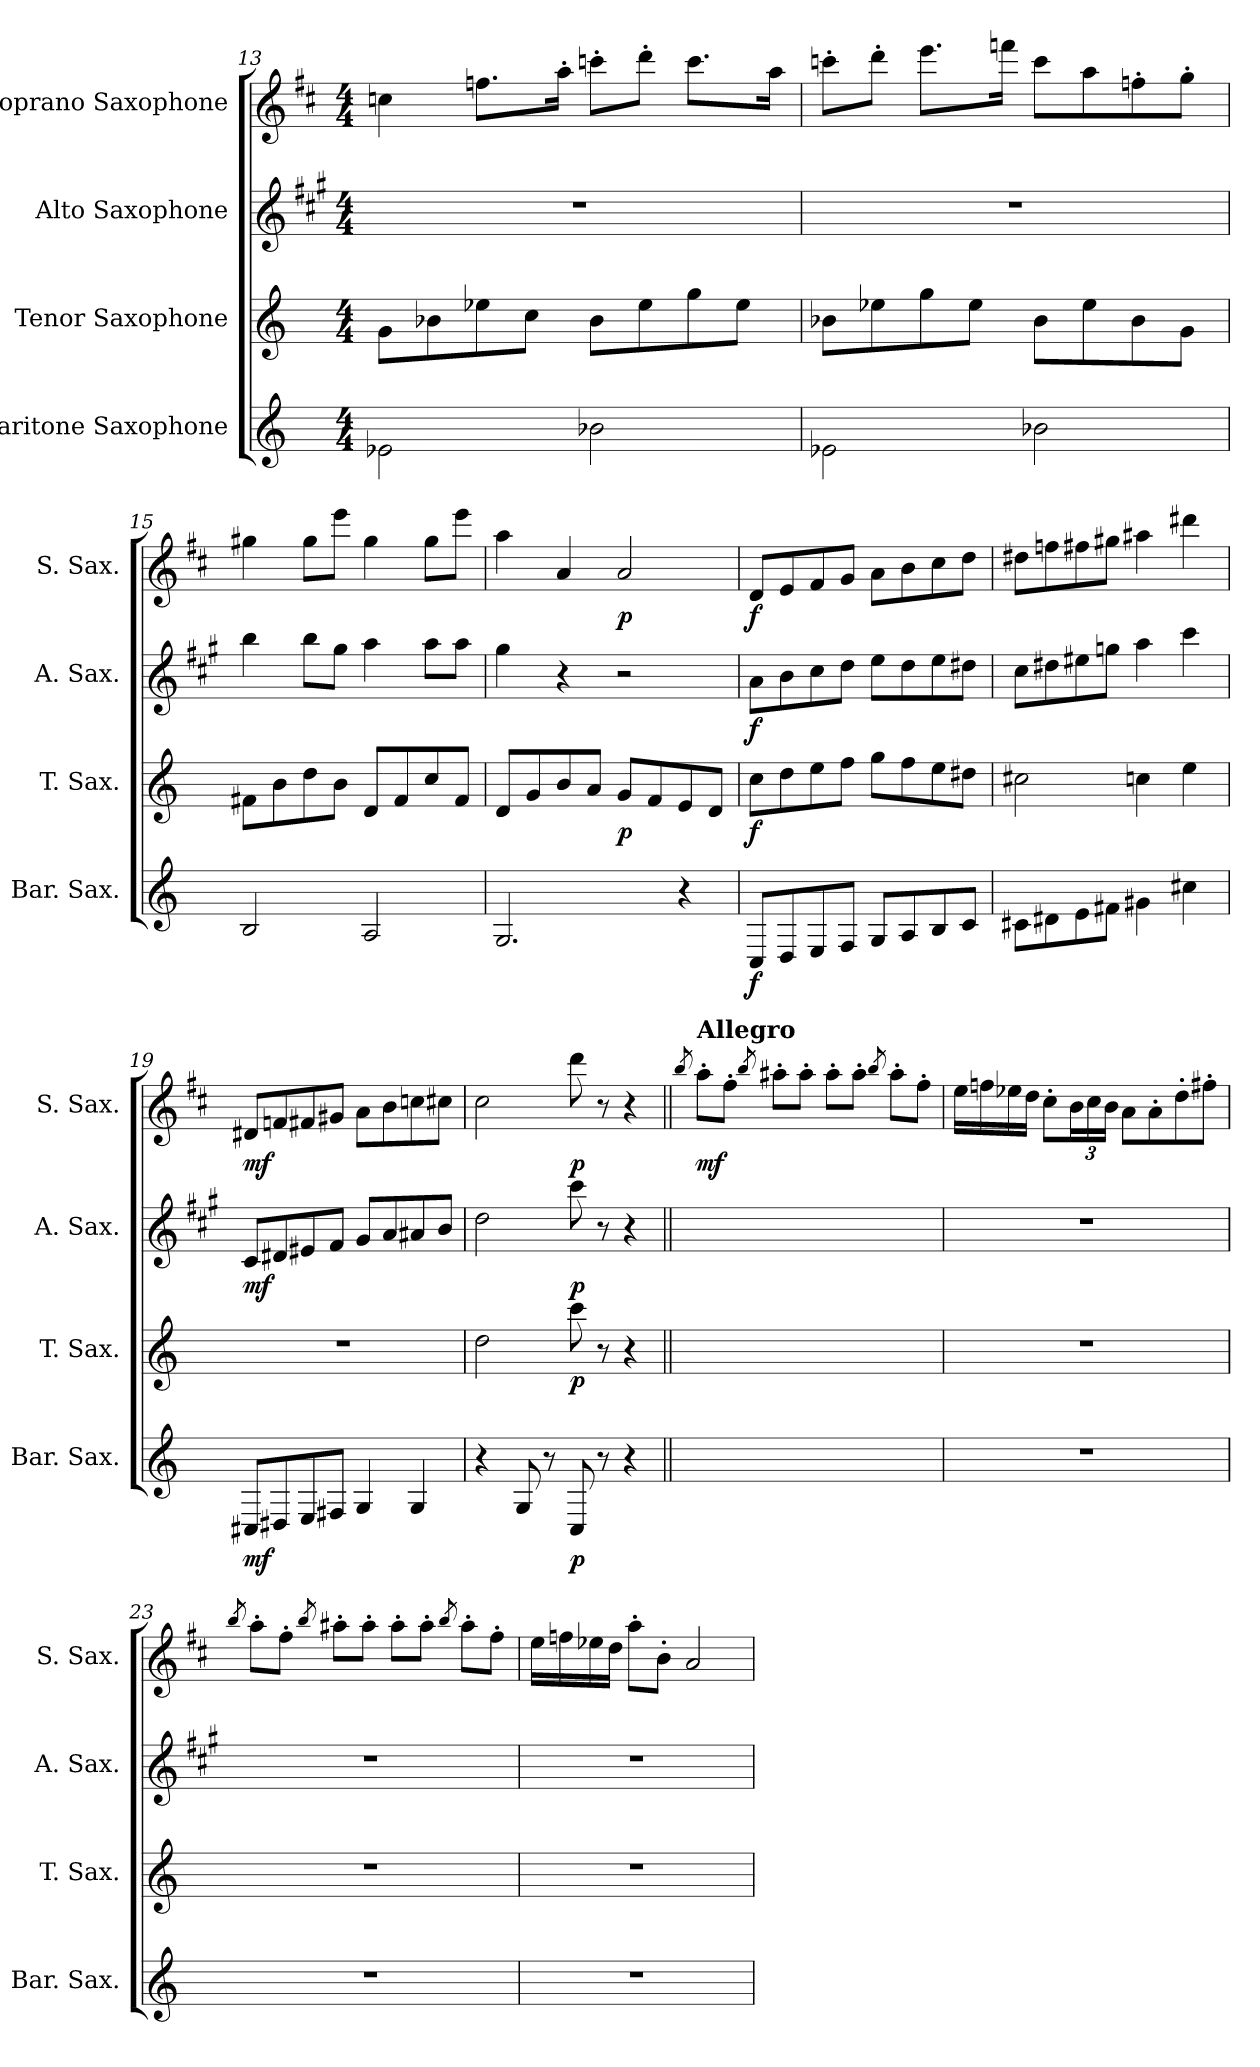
**kern	**dynam	**kern	**dynam	**kern	**dynam	**kern	**dynam
*part4	*part4	*part3	*part3	*part2	*part2	*part1	*part1
*staff4	*staff4	*staff3	*staff3	*staff2	*staff2	*staff1	*staff1
*I"Baritone Saxophone	*	*I"Tenor Saxophone	*	*I"Alto Saxophone	*	*I"Soprano Saxophone	*
*I'Bar. Sax.	*	*I'T. Sax.	*	*I'A. Sax.	*	*I'S. Sax.	*
!!LO:PB:g=z
*clefG2	*	*clefG2	*	*clefG2	*	*clefG2	*
*ITrd12c21	*	*ITrd8c14	*	*ITrd5c9	*	*ITrd1c2	*
*k[]	*	*k[]	*	*k[]	*	*k[]	*
*M4/4	*	*M4/4	*	*M4/4	*	*M4/4	*
=13	=13	=13	=13	=13	=13	=13	=13
2E-X\	.	8G\L	.	1r	.	4b-X\	.
.	.	8B-X\	.	.	.	.	.
.	.	8e-X\	.	.	.	8.ee-X\L	.
.	.	8c\J	.	.	.	.	.
.	.	.	.	.	.	16gg'\Jk	.
2B-X\	.	8B-\L	.	.	.	8bb-X'\L	.
.	.	8e-\	.	.	.	8ccc'\J	.
.	.	8g\	.	.	.	8.bb-\L	.
.	.	8e-\J	.	.	.	.	.
.	.	.	.	.	.	16gg\Jk	.
=14	=14	=14	=14	=14	=14	=14	=14
2E-X\	.	8B-X\L	.	1r	.	8bb-X'\L	.
.	.	8e-X\	.	.	.	8ccc'\J	.
.	.	8g\	.	.	.	8.ddd\L	.
.	.	8e-\J	.	.	.	.	.
.	.	.	.	.	.	16eee-X\Jk	.
2B-X\	.	8B-\L	.	.	.	8bb-\L	.
.	.	8e-\	.	.	.	8gg\	.
.	.	8B-\	.	.	.	8ee-X'\	.
.	.	8G\J	.	.	.	8ff'\J	.
=15	=15	=15	=15	=15	=15	=15	=15
2BB/	.	8F#X\L	.	4dd\	.	4ff#X\	.
.	.	8B\	.	.	.	.	.
.	.	8d\	.	8dd\L	.	8ff#\L	.
.	.	8B\J	.	8b\J	.	8ddd\J	.
2AA/	.	8D/L	.	4cc\	.	4ff#\	.
.	.	8F#/	.	.	.	.	.
.	.	8c/	.	8cc\L	.	8ff#\L	.
.	.	8F#/J	.	8cc\J	.	8ddd\J	.
=16	=16	=16	=16	=16	=16	=16	=16
2.GG/	.	8D/L	.	4b\	.	4gg\	.
.	.	8G/	.	.	.	.	.
.	.	8B/	.	4r	.	4g/	.
.	.	8A/J	.	.	.	.	.
!	!	!	!LO:DY:b	!	!	!	!LO:DY:b
.	.	8G/L	p	2r	.	2g/	p
.	.	8F/	.	.	.	.	.
4r	.	8E/	.	.	.	.	.
.	.	8D/J	.	.	.	.	.
!!LO:LB:g=z
=17	=17	=17	=17	=17	=17	=17	=17
!	!LO:DY:b	!	!LO:DY:b	!	!LO:DY:b	!	!LO:DY:b
8CC/L	f	8c\L	f	8c\L	f	8c/L	f
8DD/	.	8d\	.	8d\	.	8d/	.
8EE/	.	8e\	.	8e\	.	8e/	.
8FF/J	.	8f\J	.	8f\J	.	8f/J	.
8GG/L	.	8g\L	.	8g\L	.	8g\L	.
8AA/	.	8f\	.	8f\	.	8a\	.
8BB/	.	8e\	.	8g\	.	8b\	.
8C/J	.	8d#X\J	.	8f#X\J	.	8cc\J	.
=18	=18	=18	=18	=18	=18	=18	=18
8C#X\L	.	2c#X\	.	8e\L	.	8cc#X\L	.
8D#X\	.	.	.	8f#X\	.	8ee-X\	.
8E\	.	.	.	8g#X\	.	8een\	.
8F#X\J	.	.	.	8b-X\J	.	8ff#X\J	.
4G#X\	.	4cn\	.	4cc\	.	4gg#X\	.
4c#X\	.	4e\	.	4ee\	.	4ccc#X\	.
=19	=19	=19	=19	=19	=19	=19	=19
!	!LO:DY:b	!	!	!	!LO:DY:b	!	!LO:DY:b
8CC#X/L	mf	1r	.	8E/L	mf	8c#X/L	mf
8DD#X/	.	.	.	8F#X/	.	8e-X/	.
8EE/	.	.	.	8G#X/	.	8en/	.
8FF#X/J	.	.	.	8A/J	.	8f#X/J	.
4GG/	.	.	.	8B/L	.	8g\L	.
.	.	.	.	8c/	.	8a\	.
4GG/	.	.	.	8c#X/	.	8b-X\	.
.	.	.	.	8d/J	.	8bn\J	.
=20	=20	=20	=20	=20	=20	=20	=20
4r	.	2d\	.	2f\	.	2b\	.
8GG/	.	.	.	.	.	.	.
8r	.	.	.	.	.	.	.
!	!LO:DY:b	!	!LO:DY:b	!	!LO:DY:b	!	!LO:DY:b
8CC/	p	8cc\	p	8ee\	p	8ccc\	p
8r	.	8r	.	8r	.	8r	.
4r	.	4r	.	4r	.	4r	.
!!LO:LB:g=z
=21||	=21||	=21||	=21||	=21||	=21||	=21||	=21||
!!LO:REH:place=s1:a:B:fs=13.5337:t=L'oiseau
.	.	.	.	.	.	8qaa/	.
!	!	!	!	!	!	!LO:TX:a:B:t=Allegro	!
!	!	!	!	!	!	!	!LO:DY:b
1r	.	1r	.	1r	.	8gg'\L	mf
.	.	.	.	.	.	8ee'\J	.
.	.	.	.	.	.	8qaa/	.
.	.	.	.	.	.	8gg#X'\L	.
.	.	.	.	.	.	8gg#'\J	.
.	.	.	.	.	.	8gg#'\L	.
.	.	.	.	.	.	8gg#'\J	.
.	.	.	.	.	.	8qaa/	.
.	.	.	.	.	.	8gg#'\L	.
.	.	.	.	.	.	8ee'\J	.
=22	=22	=22	=22	=22	=22	=22	=22
1r	.	1r	.	1r	.	16dd\LL	.
.	.	.	.	.	.	16ee-X\	.
.	.	.	.	.	.	16dd-X\	.
.	.	.	.	.	.	16cc\JJ	.
.	.	.	.	.	.	8b'\L	.
*	*	*	*	*	*	*Xbrackettup	*
.	.	.	.	.	.	24a\L	.
.	.	.	.	.	.	24b\	.
.	.	.	.	.	.	24a\JJ	.
.	.	.	.	.	.	8g\L	.
.	.	.	.	.	.	8g'\	.
.	.	.	.	.	.	8cc'\	.
.	.	.	.	.	.	8een'\J	.
=23	=23	=23	=23	=23	=23	=23	=23
.	.	.	.	.	.	8qaa/	.
1r	.	1r	.	1r	.	8gg'\L	.
.	.	.	.	.	.	8ee'\J	.
.	.	.	.	.	.	8qaa/	.
.	.	.	.	.	.	8gg#X'\L	.
.	.	.	.	.	.	8gg#'\J	.
.	.	.	.	.	.	8gg#'\L	.
.	.	.	.	.	.	8gg#'\J	.
.	.	.	.	.	.	8qaa/	.
.	.	.	.	.	.	8gg#'\L	.
.	.	.	.	.	.	8ee'\J	.
!!LO:PB:g=z
=24	=24	=24	=24	=24	=24	=24	=24
1r	.	1r	.	1r	.	16dd\LL	.
.	.	.	.	.	.	16ee-X\	.
.	.	.	.	.	.	16dd-X\	.
.	.	.	.	.	.	16cc\JJ	.
.	.	.	.	.	.	8gg'\L	.
.	.	.	.	.	.	8a'\J	.
.	.	.	.	.	.	2g/	.
=	=	=	=	=	=	=	=
*-	*-	*-	*-	*-	*-	*-	*-
